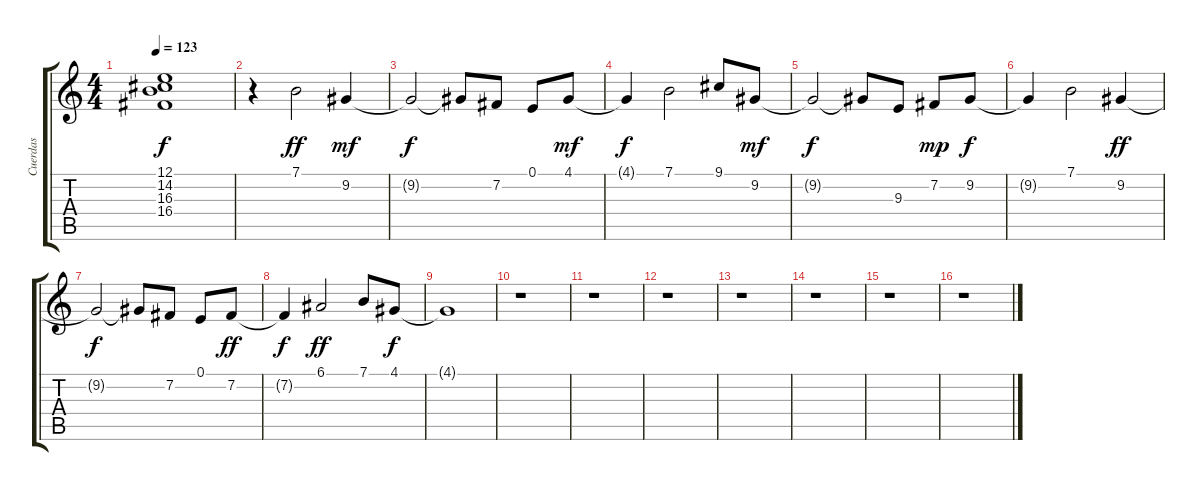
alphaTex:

\track ("Cuerdas" "Cuerdas") {instrument stringensemble1}
\staff {score tabs}
\tuning (E4 B3 G3 D3 A2 E2) {hide}
\ts (4 4)
\tempo 123
\clef g2
\ks c
(12.1{t} 14.2{t} 16.3{t} 16.4{t}).1{dy f} |
r.4 7.1.2{dy ff} 9.2.4{dy mf} |
9.2{t}.2{dy f} 9.2{t}.8 7.2.8 0.1.8 4.1.8{dy mf} |
4.1{t}.4{dy f} 7.1.2 9.1.8 9.2.8{dy mf} |
9.2{t}.2{dy f} 9.2{t}.8 9.3.8 7.2.8{dy mp} 9.2.8{dy f} |
9.2{t}.4 7.1.2 9.2.4{dy ff} |
9.2{t}.2{dy f} 9.2{t}.8 7.2.8 0.1.8 7.2.8{dy ff} |
7.2{t}.4{dy f} 6.1.2{dy ff} 7.1.8 4.1.8{dy f} |
4.1{t}.1 |
r.1 |
r.1 |
r.1 |
r.1 |
r.1 |
r.1 |
r.1
